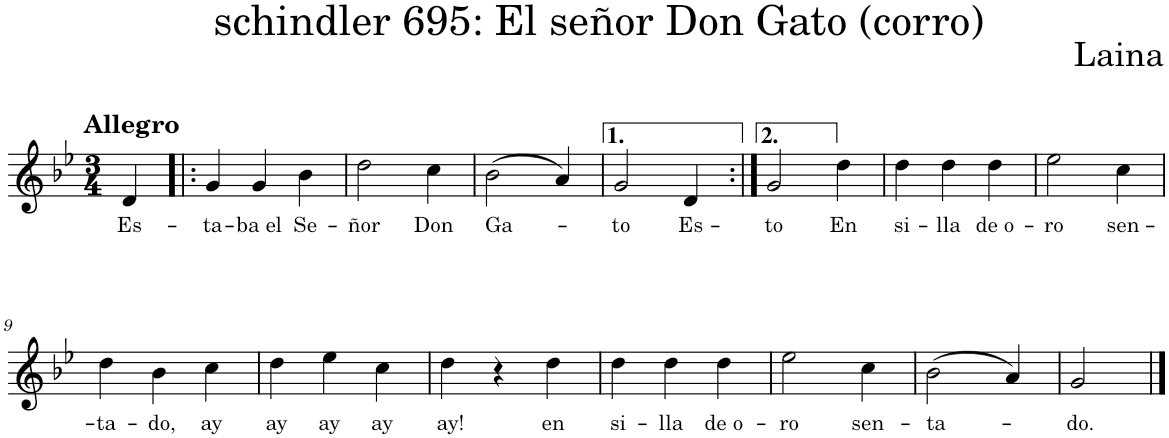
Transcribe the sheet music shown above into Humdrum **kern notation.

**kern	**text
*part1	*part1
*staff1	*staff1
*I"Piano	*
*I'Pno.	*
*clefG2	*
*k[b-e-]	*
*M3/4	*
=1	=1
!LO:TX:a:B:t=Allegro	!
!	!LO:LY:b
4d/	Es-
=2!|:	=2!|:
!	!LO:LY:b
4g/	-ta-
!	!LO:LY:b
4g/	-ba el
!	!LO:LY:b
4b-\	Se-
=3	=3
!	!LO:LY:b
2dd\	-ñor
!	!LO:LY:b
4cc\	Don
=4	=4
!	!LO:LY:b
(2b-\	Ga-
4a/)	.
=5	=5
!	!LO:LY:b
2g/	-to
!	!LO:LY:b
4d/	Es-
=6:|!	=6:|!
!	!LO:LY:b
2g/	-to
!	!LO:LY:b
4dd\	-En
=7	=7
!	!LO:LY:b
4dd\	si-
!	!LO:LY:b
4dd\	-lla
!	!LO:LY:b
4dd\	de o-
=8	=8
!	!LO:LY:b
2ee-\	-ro
!	!LO:LY:b
4cc\	sen-
!!LO:LB:g=z
=9	=9
!	!LO:LY:b
4dd\	-ta-
!	!LO:LY:b
4b-\	-do,
!	!LO:LY:b
4cc\	ay
=10	=10
!	!LO:LY:b
4dd\	ay
!	!LO:LY:b
4ee-\	ay
!	!LO:LY:b
4cc\	ay
=11	=11
!	!LO:LY:b
4dd\	ay!
4r	.
!	!LO:LY:b
4dd\	en
=12	=12
!	!LO:LY:b
4dd\	si-
!	!LO:LY:b
4dd\	-lla
!	!LO:LY:b
4dd\	de o-
=13	=13
!	!LO:LY:b
2ee-\	-ro
!	!LO:LY:b
4cc\	sen-
=14	=14
!	!LO:LY:b
(2b-\	-ta-
4a/)	.
=15	=15
!	!LO:LY:b
2g/	-do.
==	==
*-	*-
